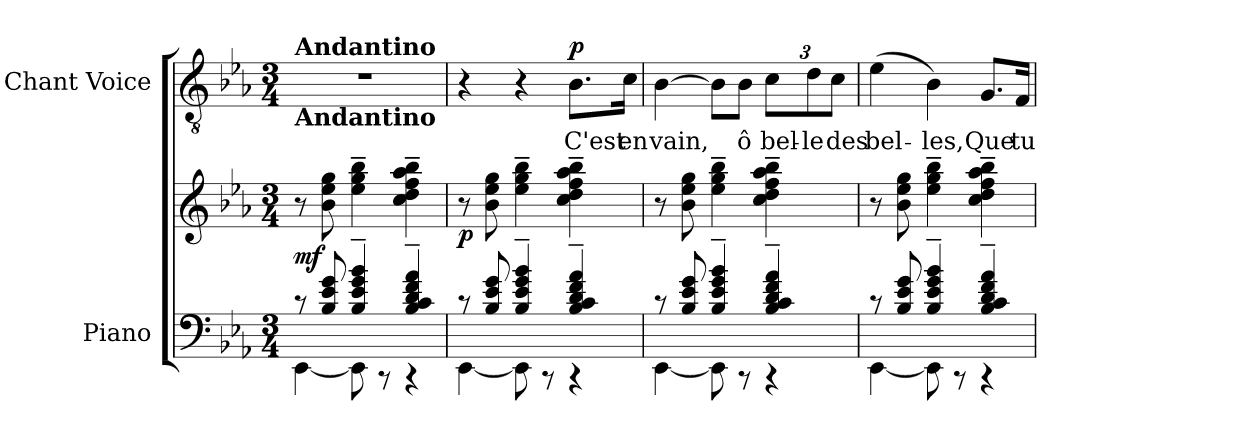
**kern	**kern	**dynam	**kern	**text	**dynam
*part2	*part2	*part2	*part1	*part1	*part1
*staff3	*staff2	*staff2/3	*staff1	*staff1	*staff1
*I"Piano	*	*	*I"Chant Voice	*	*
*I'Pno	*	*	*	*	*
*clefF4	*clefG2	*	*clefGv2	*	*
*k[b-e-a-]	*k[b-e-a-]	*	*k[b-e-a-]	*	*
*M3/4	*M3/4	*	*M3/4	*	*
=1	=1	=1	=1	=1	=1
*^	*	*	*	*	*
!	!	!	!	!LO:TX:a:B:t=Andantino	!	!
!	!	!	!	!LO:TX:b:B:t=Andantino	!	!
!	!	!	!LO:DY:b	!	!	!
8r	[4EE-\	8r	mf	2.r	.	.
8B-/ 8e-/ 8g/	.	8b-\ 8ee-\ 8gg\	.	.	.	.
4B-/~ 4e-/~ 4g/~ 4b-/~	8EE-\]	4ee-\~ 4gg\~ 4bb-\~	.	.	.	.
.	8r	.	.	.	.	.
4B-/~ 4c/~ 4d/~ 4f/~ 4a-/~	4r	4cc\~ 4dd\~ 4ff\~ 4aa-\~ 4bb-\~	.	.	.	.
=2	=2	=2	=2	=2	=2	=2
!	!	!	!LO:DY:b	!	!	!
8r	[4EE-\	8r	p	4r	.	.
8B-/ 8e-/ 8g/	.	8b-\ 8ee-\ 8gg\	.	.	.	.
4B-/~ 4e-/~ 4g/~ 4b-/~	8EE-\]	4ee-\~ 4gg\~ 4bb-\~	.	4r	.	.
.	8r	.	.	.	.	.
!	!	!	!	!	!	!LO:DY:a
4B-/~ 4c/~ 4d/~ 4f/~ 4a-/~	4r	4cc\~ 4dd\~ 4ff\~ 4aa-\~ 4bb-\~	.	8.B-\L	C'est	p
.	.	.	.	16c\Jk	en	.
=3	=3	=3	=3	=3	=3	=3
8r	[4EE-\	8r	.	[4B-\	vain,	.
8B-/ 8e-/ 8g/	.	8b-\ 8ee-\ 8gg\	.	.	.	.
4B-/~ 4e-/~ 4g/~ 4b-/~	8EE-\]	4ee-\~ 4gg\~ 4bb-\~	.	8B-\L]	.	.
.	8r	.	.	8B-\J	ô	.
4B-/~ 4c/~ 4d/~ 4f/~ 4a-/~	4r	4cc\~ 4dd\~ 4ff\~ 4aa-\~ 4bb-\~	.	12c\L	bel-	.
.	.	.	.	12d\	-le	.
.	.	.	.	12c\J	des	.
=4	=4	=4	=4	=4	=4	=4
8r	[4EE-\	8r	.	(4e-\	bel-	.
8B-/ 8e-/ 8g/	.	8b-\ 8ee-\ 8gg\	.	.	.	.
4B-/~ 4e-/~ 4g/~ 4b-/~	8EE-\]	4ee-\~ 4gg\~ 4bb-\~	.	4B-\)	-les,	.
.	8r	.	.	.	.	.
4B-/~ 4c/~ 4d/~ 4f/~ 4a-/~	4r	4cc\~ 4dd\~ 4ff\~ 4aa-\~ 4bb-\~	.	8.G/L	Que	.
.	.	.	.	16F/Jk	tu	.
*v	*v	*	*	*	*	*
=	=	=	=	=	=
*-	*-	*-	*-	*-	*-
